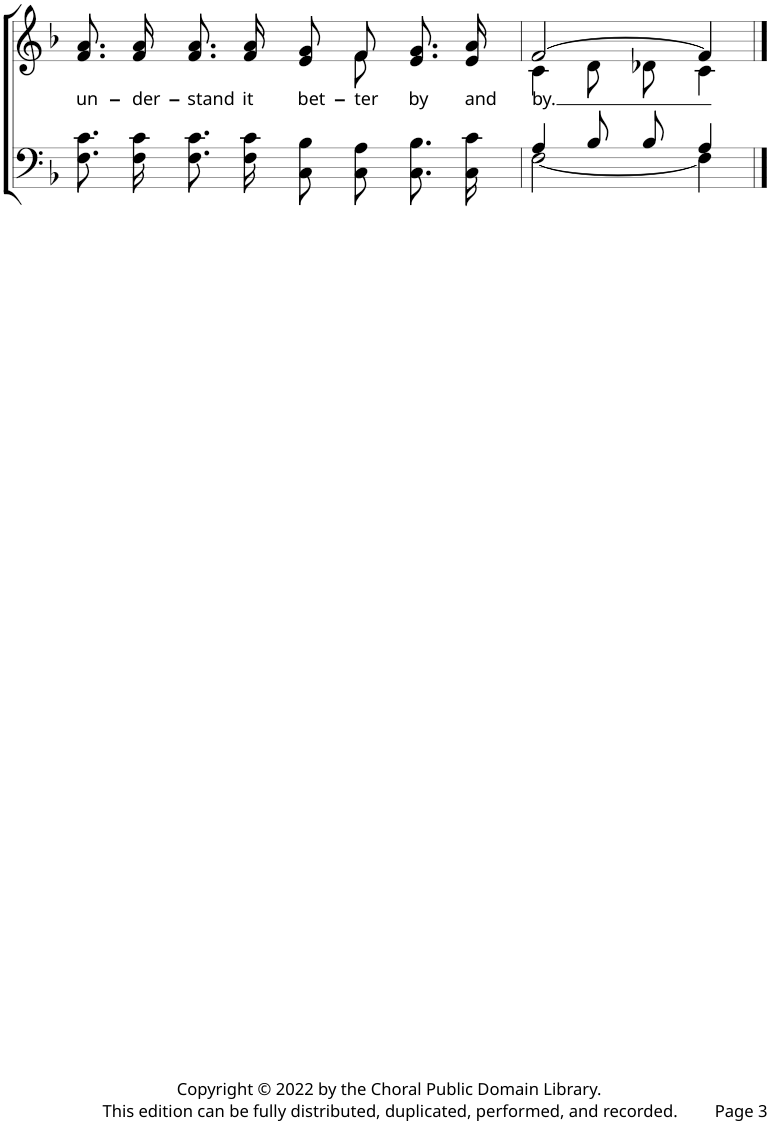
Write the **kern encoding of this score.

**kern	**kern	**text
*part2	*part1	*part1
*staff2	*staff1	*staff1
*I"Bass	*I"Soprano	*
!!LO:PB:g=z
*clefF4	*clefG2	*
*k[b-]	*k[b-]	*
*M4/4	*M4/4	*
*met(c)	*met(c)	*
=16	=16	=16
!	!	!LO:LY:b
*	*^	*
8.F\ 8.c\L	8.f/ 8.a/L	4ryy	un-
!	!	!	!LO:LY:b
16F\ 16c\Jk	16f/ 16a/Jk	.	-der-
!	!	!	!LO:LY:b
8.F\ 8.c\L	8.f/ 8.a/L	4ryy	-stand
!	!	!	!LO:LY:b
16F\ 16c\Jk	16f/ 16a/Jk	.	it
!	!	!	!LO:LY:b
8C\ 8B-\L	8e/ 8g/L	8ryy	bet-
!	!	!	!LO:LY:b
8C\ 8A\J	8f/J	8f\	-ter
!	!	!	!LO:LY:b
8.C\ 8.B-\L	8.e/ 8.g/L	4ryy	by
!	!	!	!LO:LY:b
16C\ 16c\Jk	16e/ 16a/Jk	.	and
=17	=17	=17	=17
*^	*	*	*
!	!	!	!	!LO:LY:b
4A/	[2F\	[2f/	4c\	by.
8B-/L	.	.	8d\L	.
8B-/J	.	.	8d-X\J	.
4A/	4F\]	4f/]	4c\	.
*v	*v	*	*	*
*	*v	*v	*
==	==	==
*-	*-	*-
